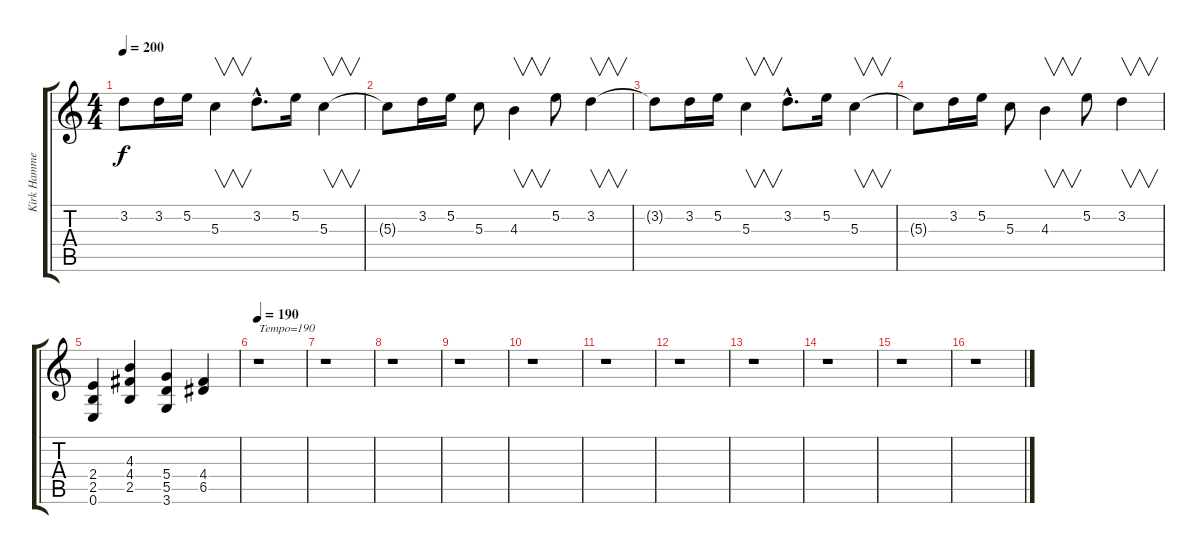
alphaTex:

\track ("Kirk Hammett" "Kirk Hamme") {instrument overdrivenguitar}
\staff {score tabs}
\tuning (E4 B3 G3 D3 A2 E2) {hide}
\ts (4 4)
\tempo 200
\clef g2
\ks c
3.2{t}.8{dy f} 3.2.16 5.2.16 5.3.4{v} 3.2{hac}.8{d} 5.2.16 5.3.4{v} |
5.3{t}.8 3.2.16 5.2.16 5.3.8 4.3.4{v} 5.2.8 3.2.4{v} |
3.2{t}.8 3.2.16 5.2.16 5.3.4{v} 3.2{hac}.8{d} 5.2.16 5.3.4{v} |
5.3{t}.8 3.2.16 5.2.16 5.3.8 4.3.4{v} 5.2.8 3.2.4{v} |
(2.4 2.5 0.6).4 (4.3 4.4 2.5).4 (5.4 5.5 3.6).4 (4.4 6.5).4 |
\tempo 190
r.1{txt "Tempo=190"} |
r.1 |
r.1 |
r.1 |
r.1 |
r.1 |
r.1 |
r.1 |
r.1 |
r.1 |
r.1
